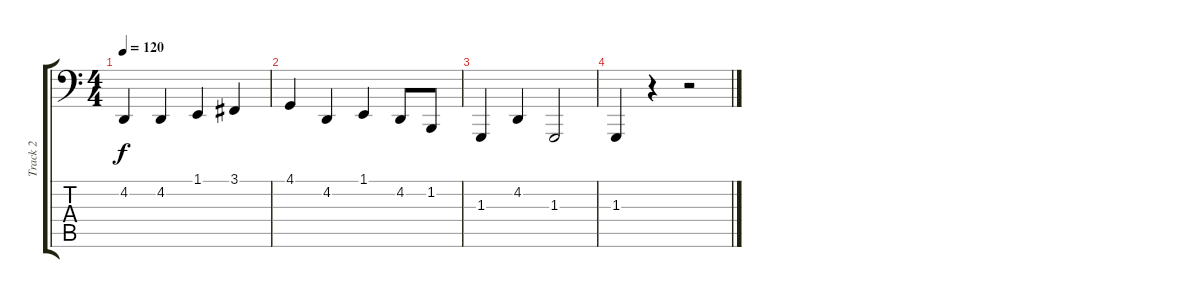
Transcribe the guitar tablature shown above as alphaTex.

\track ("Track 2" "Track 2") {instrument acousticgrandpiano}
\staff {score tabs}
\tuning (Eb2 Bb1 Gb1 Db1 Ab0 D0) {hide}
\ts (4 4)
\tempo 120
\clef f4
\ks c
4.2.4{dy f} 4.2.4 1.1.4 3.1.4 |
4.1.4 4.2.4 1.1.4 4.2.8 1.2.8 |
1.3.4 4.2.4 1.3.2 |
1.3.4 r.4 r.2
